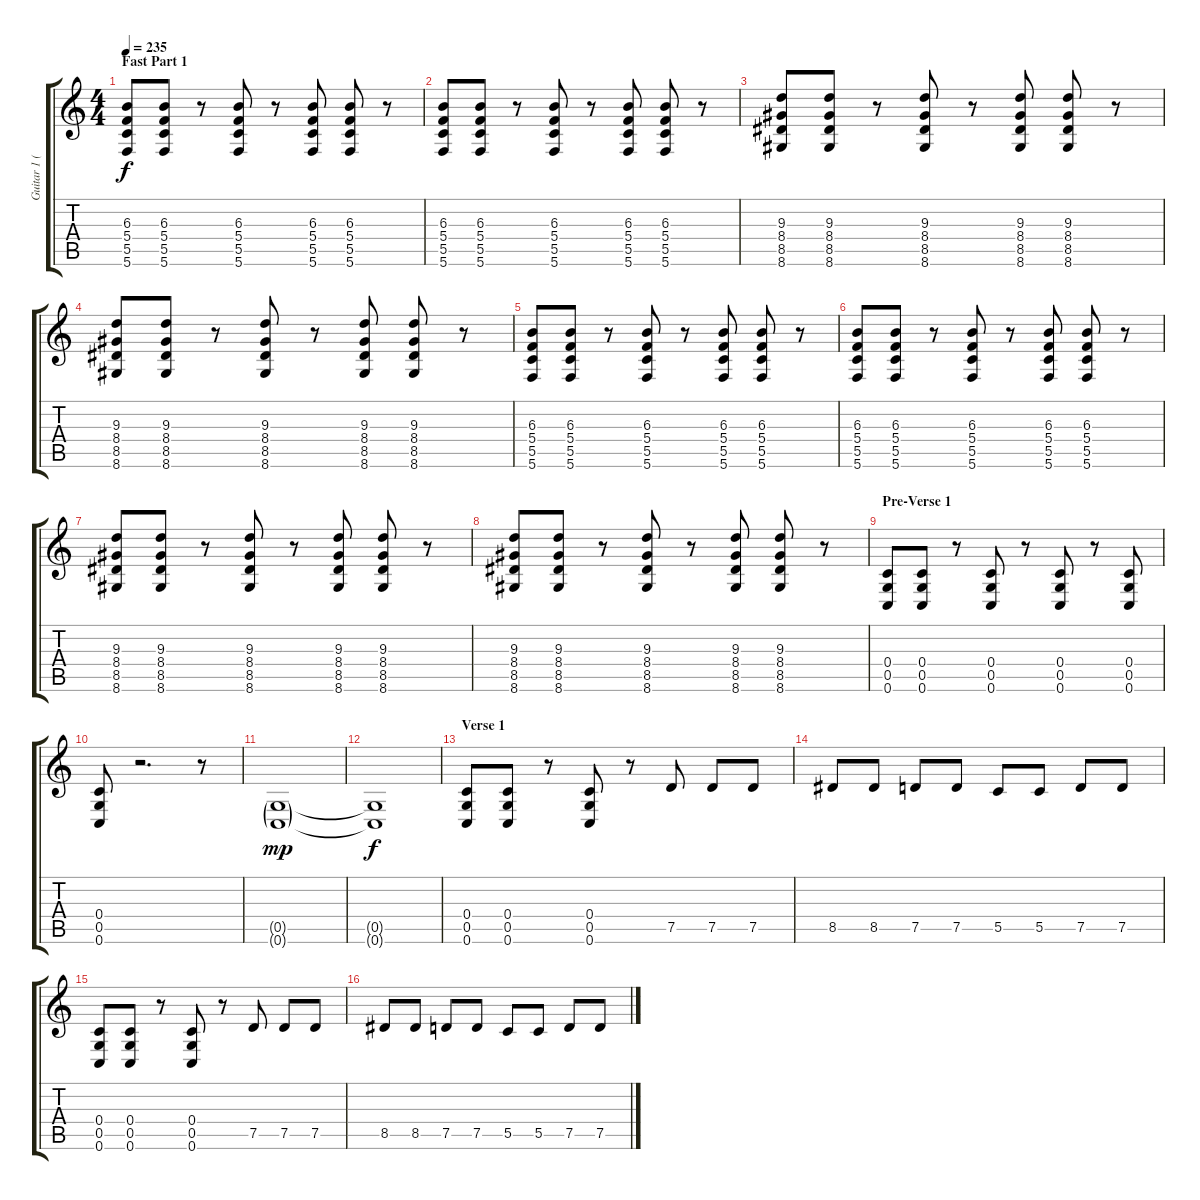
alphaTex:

\track ("Guitar 1 (Paul)" "Guitar 1 (") {instrument distortionguitar}
\staff {score tabs}
\tuning (D4 A3 F3 C3 G2 C2) {hide}
\ts (4 4)
\section ("" "Fast Part 1")
\tempo 235
\clef g2
\ks c
(6.3 5.4 5.5 5.6).8{dy f instrument distortionguitar} (6.3 5.4 5.5 5.6).8 r.8 (6.3 5.4 5.5 5.6).8 r.8 (6.3 5.4 5.5 5.6).8 (6.3 5.4 5.5 5.6).8 r.8 |
(6.3 5.4 5.5 5.6).8 (6.3 5.4 5.5 5.6).8 r.8 (6.3 5.4 5.5 5.6).8 r.8 (6.3 5.4 5.5 5.6).8 (6.3 5.4 5.5 5.6).8 r.8 |
(9.3 8.4 8.5 8.6).8 (9.3 8.4 8.5 8.6).8 r.8 (9.3 8.4 8.5 8.6).8 r.8 (9.3 8.4 8.5 8.6).8 (9.3 8.4 8.5 8.6).8 r.8 |
(9.3 8.4 8.5 8.6).8 (9.3 8.4 8.5 8.6).8 r.8 (9.3 8.4 8.5 8.6).8 r.8 (9.3 8.4 8.5 8.6).8 (9.3 8.4 8.5 8.6).8 r.8 |
(6.3 5.4 5.5 5.6).8 (6.3 5.4 5.5 5.6).8 r.8 (6.3 5.4 5.5 5.6).8 r.8 (6.3 5.4 5.5 5.6).8 (6.3 5.4 5.5 5.6).8 r.8 |
(6.3 5.4 5.5 5.6).8 (6.3 5.4 5.5 5.6).8 r.8 (6.3 5.4 5.5 5.6).8 r.8 (6.3 5.4 5.5 5.6).8 (6.3 5.4 5.5 5.6).8 r.8 |
(9.3 8.4 8.5 8.6).8 (9.3 8.4 8.5 8.6).8 r.8 (9.3 8.4 8.5 8.6).8 r.8 (9.3 8.4 8.5 8.6).8 (9.3 8.4 8.5 8.6).8 r.8 |
(9.3 8.4 8.5 8.6).8 (9.3 8.4 8.5 8.6).8 r.8 (9.3 8.4 8.5 8.6).8 r.8 (9.3 8.4 8.5 8.6).8 (9.3 8.4 8.5 8.6).8 r.8 |
\section ("" "Pre-Verse 1")
(0.4 0.5 0.6).8 (0.4 0.5 0.6).8 r.8 (0.4 0.5 0.6).8 r.8 (0.4 0.5 0.6).8 r.8 (0.4 0.5 0.6).8 |
(0.4 0.5 0.6).8 r.2{d} r.8 |
(0.5{g} 0.6{g}).1{dy mp} |
(0.5{t} 0.6{t}).1{dy f} |
\section ("" "Verse 1")
(0.4 0.5 0.6).8 (0.4 0.5 0.6).8 r.8 (0.4 0.5 0.6).8 r.8 7.5.8 7.5.8 7.5.8 |
8.5.8 8.5.8 7.5.8 7.5.8 5.5.8 5.5.8 7.5.8 7.5.8 |
(0.4 0.5 0.6).8 (0.4 0.5 0.6).8 r.8 (0.4 0.5 0.6).8 r.8 7.5.8 7.5.8 7.5.8 |
8.5.8 8.5.8 7.5.8 7.5.8 5.5.8 5.5.8 7.5.8 7.5.8
